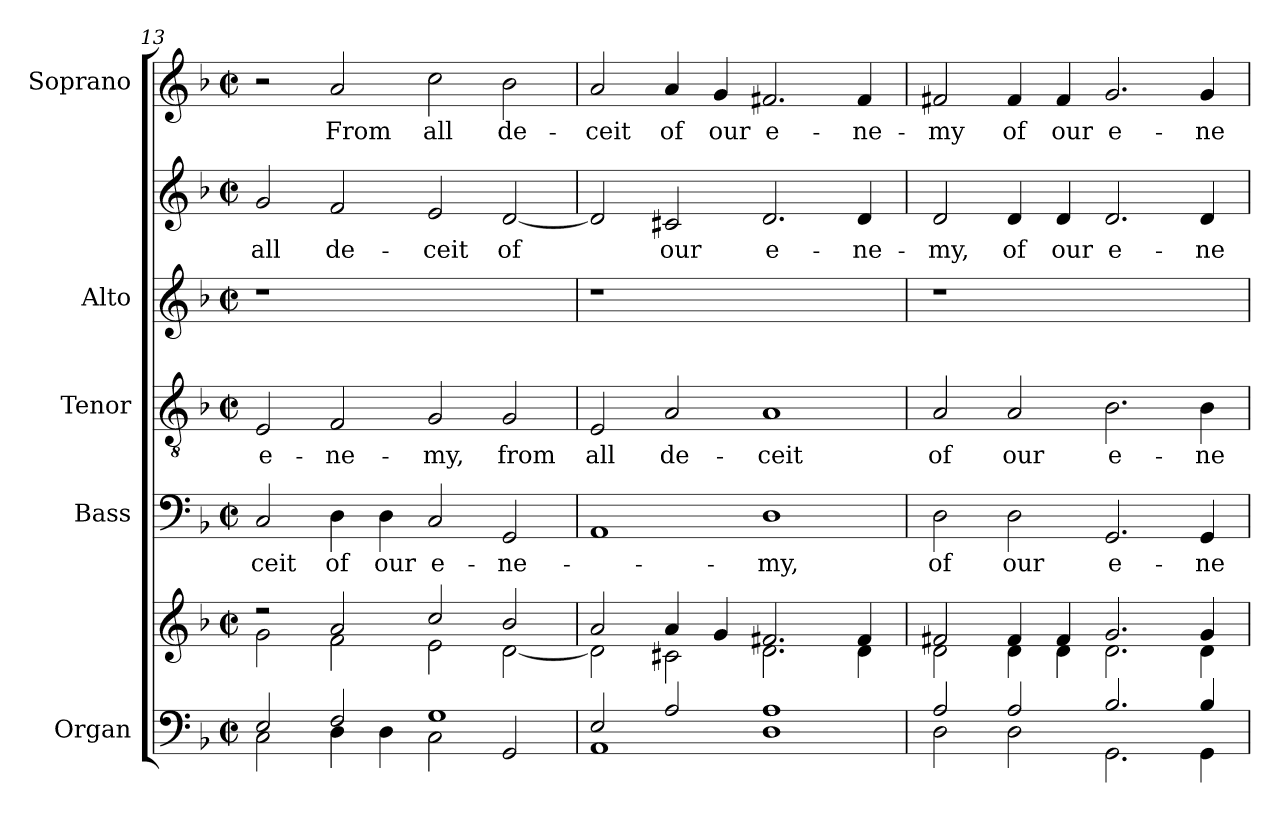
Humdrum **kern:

**kern	**kern	**kern	**text	**kern	**text	**kern	**kern	**text	**kern	**text
*part5	*part5	*part4	*part4	*part3	*part3	*part2	*part2	*part2	*part1	*part1
*staff7	*staff6	*staff5	*staff5	*staff4	*staff4	*staff3	*staff2	*staff2	*staff1	*staff1
*I"Organ	*	*I"Bass	*	*I"Tenor	*	*I"Alto	*	*	*I"Soprano	*
*I'Org.	*	*I'B.	*	*I'T.	*	*I'A.	*	*	*I'S.	*
!!LO:LB:g=z
*clefF4	*clefG2	*clefF4	*	*clefGv2	*	*clefG2	*clefG2	*	*clefG2	*
*	*	*	*	*ITrd7c12	*	*	*	*	*	*
*k[b-]	*k[b-]	*k[b-]	*	*k[b-]	*	*k[b-]	*k[b-]	*	*k[b-]	*
*F:	*F:	*F:	*	*F:	*	*F:	*F:	*	*F:	*
*M2/2	*M2/2	*M2/2	*	*M2/2	*	*M2/2	*M2/2	*	*M2/2	*
*met(c|)	*met(c|)	*met(c|)	*	*met(c|)	*	*met(c|)	*met(c|)	*	*met(c|)	*
=13	=13	=13	=13	=13	=13	=13	=13	=13	=13	=13
*^	*^	*	*	*	*	*	*	*	*	*
!	!	!	!	!	!LO:LY:b:color=#000000	!	!	!	!	!	!	!
!	!	!	!	!	!	!	!LO:LY:b:color=#000000	!LO:N:vis=1	!	!	!	!
!	!	!	!	!	!	!	!	!	!	!LO:LY:b:color=#000000	!	!
2Ei/	2Ci\	2r	2gi\	2Ci/	-ceit	2EEi/	e-	0r	2gi/	all	2r	.
!	!	!	!	!	!LO:LY:b:color=#000000	!	!	!	!	!	!	!
!	!	!	!	!	!	!	!LO:LY:b:color=#000000	!	!	!	!	!
!	!	!	!	!	!	!	!	!	!	!LO:LY:b:color=#000000	!	!
!	!	!	!	!	!	!	!	!	!	!	!	!LO:LY:b:color=#000000
2Fi/	4Di\	2ai/	2fi\	4Di\	of	2FFi/	-ne-	.	2fi/	de-	2ai/	From
!	!	!	!	!	!LO:LY:b:color=#000000	!	!	!	!	!	!	!
.	4Di\	.	.	4Di\	our	.	.	.	.	.	.	.
!	!	!	!	!	!LO:LY:b:color=#000000	!	!	!	!	!	!	!
!	!	!	!	!	!	!	!LO:LY:b:color=#000000	!	!	!	!	!
!	!	!	!	!	!	!	!	!	!	!LO:LY:b:color=#000000	!	!
!	!	!	!	!	!	!	!	!	!	!	!	!LO:LY:b:color=#000000
1Gi	2Ci\	2cci/	2ei\	2Ci/	e-	2GGi/	-my,	.	2ei/	-ceit	2cci\	all
!	!	!	!	!	!LO:LY:b:color=#000000	!	!	!	!	!	!	!
!	!	!	!	!	!	!	!LO:LY:b:color=#000000	!	!	!	!	!
!	!	!	!	!	!	!	!	!	!	!LO:LY:b:color=#000000	!	!
!	!	!	!	!	!	!	!	!	!	!	!	!LO:LY:b:color=#000000
.	2GGi/	2b-i/	[2di\	2GGi/	-ne-	2GGi/	from	.	[2di/	of	2b-i\	de-
=14	=14	=14	=14	=14	=14	=14	=14	=14	=14	=14	=14	=14
!	!	!	!	!	!	!	!LO:LY:b:color=#000000	!LO:N:vis=1	!	!	!	!
!	!	!	!	!	!	!	!	!	!	!	!	!LO:LY:b:color=#000000
2Ei/	1AAi	2ai/	2di\]	1AAi	.	2EEi/	all	0r	2di/]	.	2ai/	-ceit
!	!	!	!	!	!	!	!LO:LY:b:color=#000000	!	!	!	!	!
!	!	!	!	!	!	!	!	!	!	!LO:LY:b:color=#000000	!	!
!	!	!	!	!	!	!	!	!	!	!	!	!LO:LY:b:color=#000000
2Ai/	.	4ai/	2c#Xi\	.	.	2AAi/	de-	.	2c#Xi/	our	4ai/	of
!	!	!	!	!	!	!	!	!	!	!	!	!LO:LY:b:color=#000000
.	.	4gi/	.	.	.	.	.	.	.	.	4gi/	our
!	!	!	!	!	!LO:LY:b:color=#000000	!	!	!	!	!	!	!
!	!	!	!	!	!	!	!LO:LY:b:color=#000000	!	!	!	!	!
!	!	!	!	!	!	!	!	!	!	!LO:LY:b:color=#000000	!	!
!	!	!	!	!	!	!	!	!	!	!	!	!LO:LY:b:color=#000000
1Ai	1Di	2.f#Xi/	2.di\	1Di	-my,	1AAi	-ceit	.	2.di/	e-	2.f#Xi/	e-
!	!	!	!	!	!	!	!	!	!	!LO:LY:b:color=#000000	!	!
!	!	!	!	!	!	!	!	!	!	!	!	!LO:LY:b:color=#000000
.	.	4f#i/	4di\	.	.	.	.	.	4di/	-ne-	4f#i/	-ne-
=15	=15	=15	=15	=15	=15	=15	=15	=15	=15	=15	=15	=15
!	!	!	!	!	!LO:LY:b:color=#000000	!	!	!	!	!	!	!
!	!	!	!	!	!	!	!LO:LY:b:color=#000000	!LO:N:vis=1	!	!	!	!
!	!	!	!	!	!	!	!	!	!	!LO:LY:b:color=#000000	!	!
!	!	!	!	!	!	!	!	!	!	!	!	!LO:LY:b:color=#000000
2Ai/	2Di\	2f#Xi/	2di\	2Di\	of	2AAi/	of	0r	2di/	-my,	2f#Xi/	-my
!	!	!	!	!	!LO:LY:b:color=#000000	!	!	!	!	!	!	!
!	!	!	!	!	!	!	!LO:LY:b:color=#000000	!	!	!	!	!
!	!	!	!	!	!	!	!	!	!	!LO:LY:b:color=#000000	!	!
!	!	!	!	!	!	!	!	!	!	!	!	!LO:LY:b:color=#000000
2Ai/	2Di\	4f#i/	4di\	2Di\	our	2AAi/	our	.	4di/	of	4f#i/	of
!	!	!	!	!	!	!	!	!	!	!LO:LY:b:color=#000000	!	!
!	!	!	!	!	!	!	!	!	!	!	!	!LO:LY:b:color=#000000
.	.	4f#i/	4di\	.	.	.	.	.	4di/	our	4f#i/	our
!	!	!	!	!	!LO:LY:b:color=#000000	!	!	!	!	!	!	!
!	!	!	!	!	!	!	!LO:LY:b:color=#000000	!	!	!	!	!
!	!	!	!	!	!	!	!	!	!	!LO:LY:b:color=#000000	!	!
!	!	!	!	!	!	!	!	!	!	!	!	!LO:LY:b:color=#000000
2.B-i/	2.GGi\	2.gi/	2.di\	2.GGi/	e-	2.BB-i\	e-	.	2.di/	e-	2.gi/	e-
!	!	!	!	!	!LO:LY:b:color=#000000	!	!	!	!	!	!	!
!	!	!	!	!	!	!	!LO:LY:b:color=#000000	!	!	!	!	!
!	!	!	!	!	!	!	!	!	!	!LO:LY:b:color=#000000	!	!
!	!	!	!	!	!	!	!	!	!	!	!	!LO:LY:b:color=#000000
4B-i/	4GGi\	4gi/	4di\	4GGi/	-ne-	4BB-i\	-ne-	.	4di/	-ne-	4gi/	-ne-
*v	*v	*	*	*	*	*	*	*	*	*	*	*
*	*v	*v	*	*	*	*	*	*	*	*	*
=	=	=	=	=	=	=	=	=	=	=
*-	*-	*-	*-	*-	*-	*-	*-	*-	*-	*-
